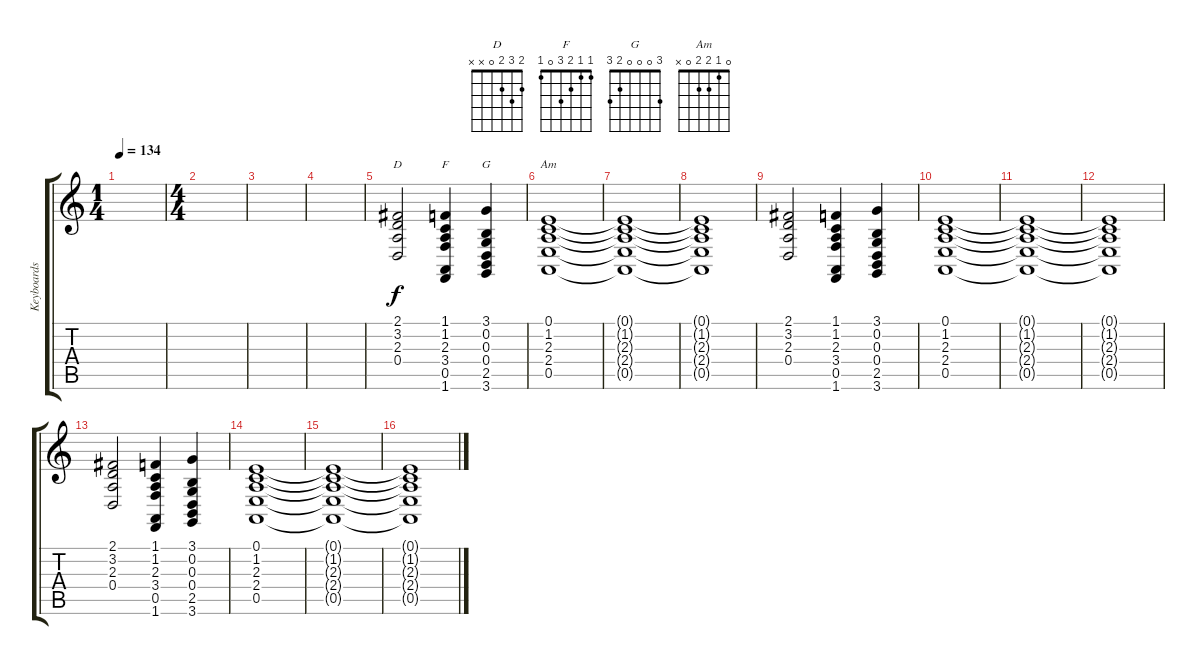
\track ("Keyboards" "Keyboards") {instrument choiraahs}
\staff {score tabs}
\tuning (E4 B3 G3 D3 A2 E2) {hide}
\chord ("D" 2 3 2 0 x x)
\chord ("F" 1 1 2 3 0 1)
\chord ("G" 3 0 0 0 2 3)
\chord ("Am" 0 1 2 2 0 x)
\ts (1 4)
\tempo 134
\clef g2
\ks c
|
\ts (4 4)
|
|
|
(2.1 3.2 2.3 0.4).2{ch "D"} (1.1 1.2 2.3 3.4 0.5 1.6).4{ch "F"} (3.1 0.2 0.3 0.4 2.5 3.6).4{ch "G"} |
(0.1 1.2 2.3 2.4 0.5).1{ch "Am"} |
(0.1{t} 1.2{t} 2.3{t} 2.4{t} 0.5{t}).1 |
(0.1{t} 1.2{t} 2.3{t} 2.4{t} 0.5{t}).1 |
(2.1 3.2 2.3 0.4).2 (1.1 1.2 2.3 3.4 0.5 1.6).4 (3.1 0.2 0.3 0.4 2.5 3.6).4 |
(0.1 1.2 2.3 2.4 0.5).1 |
(0.1{t} 1.2{t} 2.3{t} 2.4{t} 0.5{t}).1 |
(0.1{t} 1.2{t} 2.3{t} 2.4{t} 0.5{t}).1 |
(2.1 3.2 2.3 0.4).2 (1.1 1.2 2.3 3.4 0.5 1.6).4 (3.1 0.2 0.3 0.4 2.5 3.6).4 |
(0.1 1.2 2.3 2.4 0.5).1 |
(0.1{t} 1.2{t} 2.3{t} 2.4{t} 0.5{t}).1 |
(0.1{t} 1.2{t} 2.3{t} 2.4{t} 0.5{t}).1
